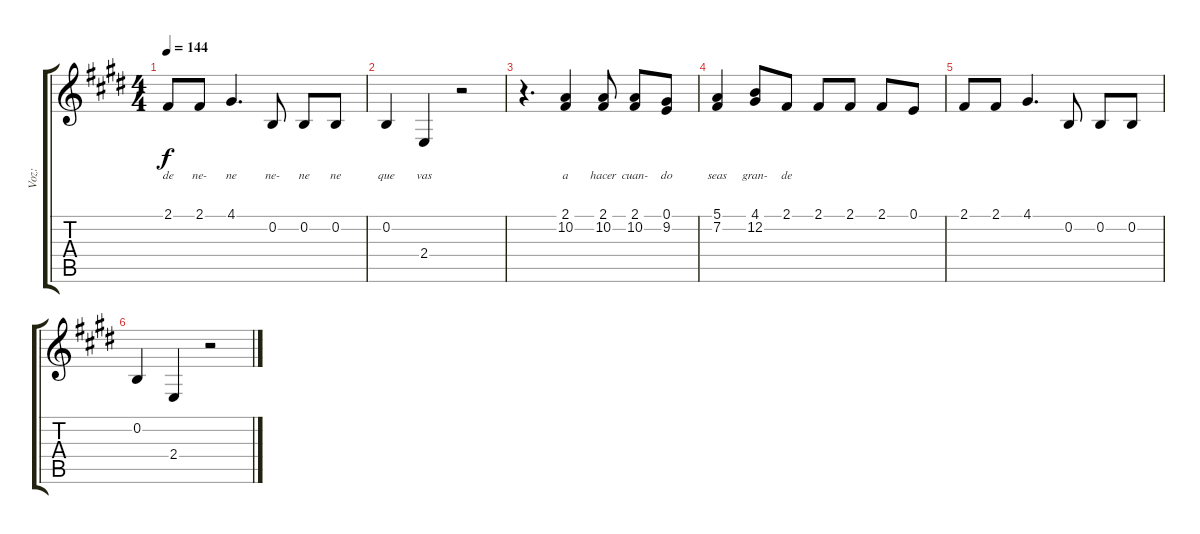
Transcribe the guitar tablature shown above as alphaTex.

\track ("Voz:" "Voz:") {instrument lead2sawtooth}
\staff {score tabs}
\tuning (E4 B3 G3 D3 A2 E2) {hide}
\ts (4 4)
\tempo 144
\clef g2
\ks e
2.1.8{lyrics (0 "de") lyrics (1 "") lyrics (2 "") lyrics (3 "") lyrics (4 "") dy f} 2.1.8{lyrics (0 "ne-") lyrics (1 "") lyrics (2 "") lyrics (3 "") lyrics (4 "")} 4.1.4{d lyrics (0 "ne") lyrics (1 "") lyrics (2 "") lyrics (3 "") lyrics (4 "")} 0.2.8{lyrics (0 "ne-") lyrics (1 "") lyrics (2 "") lyrics (3 "") lyrics (4 "")} 0.2.8{lyrics (0 "ne") lyrics (1 "") lyrics (2 "") lyrics (3 "") lyrics (4 "")} 0.2.8{lyrics (0 "ne") lyrics (1 "") lyrics (2 "") lyrics (3 "") lyrics (4 "")} |
0.2.4{lyrics (0 "que") lyrics (1 "") lyrics (2 "") lyrics (3 "") lyrics (4 "")} 2.4.4{lyrics (0 "vas") lyrics (1 "") lyrics (2 "") lyrics (3 "") lyrics (4 "")} r.2 |
r.4{d} (2.1 10.2).4{lyrics (0 "a") lyrics (1 "") lyrics (2 "") lyrics (3 "") lyrics (4 "")} (2.1 10.2).8{lyrics (0 "hacer") lyrics (1 "") lyrics (2 "") lyrics (3 "") lyrics (4 "")} (2.1 10.2).8{lyrics (0 "cuan-") lyrics (1 "") lyrics (2 "") lyrics (3 "") lyrics (4 "")} (0.1 9.2).8{lyrics (0 "do") lyrics (1 "") lyrics (2 "") lyrics (3 "") lyrics (4 "")} |
(5.1 7.2).4{lyrics (0 "seas") lyrics (1 "") lyrics (2 "") lyrics (3 "") lyrics (4 "")} (4.1 12.2).8{lyrics (0 "gran-") lyrics (1 "") lyrics (2 "") lyrics (3 "") lyrics (4 "")} 2.1.8{lyrics (0 "de") lyrics (1 "") lyrics (2 "") lyrics (3 "") lyrics (4 "")} 2.1.8 2.1.8 2.1.8 0.1.8 |
2.1.8 2.1.8 4.1.4{d} 0.2.8 0.2.8 0.2.8 |
0.2.4 2.4.4 r.2
